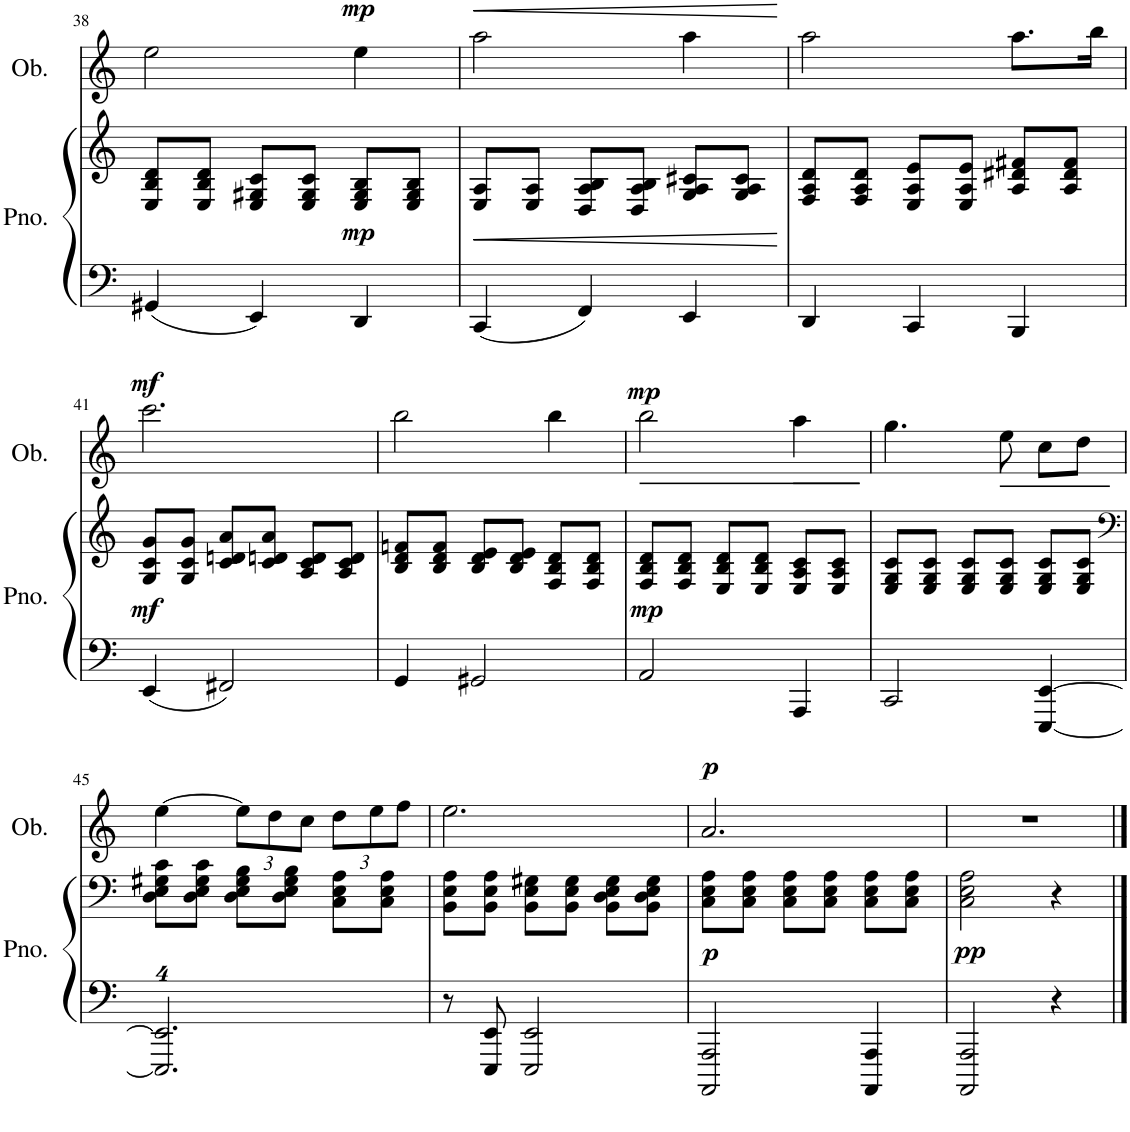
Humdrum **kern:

**kern	**kern	**dynam	**kern	**dynam
*part2	*part2	*part2	*part1	*part1
*staff3	*staff2	*staff2/3	*staff1	*staff1
*I"ピアノ	*	*	*I"Oboe	*
*	*	*	*I'Ob.	*
!!LO:PB:g=z
*clefF4	*clefG2	*	*clefG2	*
*k[]	*k[]	*	*k[]	*
*M3/4	*M3/4	*	*M3/4	*
=38	=38	=38	=38	=38
4GG#X/	8E/ 8B/ 8d/L	.	2ee\	.
.	8E/ 8B/ 8d/J	.	.	.
4EE/	8E/ 8G#X/ 8c/L	.	.	.
.	8E/ 8G#/ 8c/J	.	.	.
!	!	!LO:DY:a=2	!	!LO:DY:a
4DD/	8E/ 8G#/ 8B/L	mp	4ee\	mp
.	8E/ 8G#/ 8B/J	.	.	.
=39	=39	=39	=39	=39
!	!	!	!	!LO:HP:b
4CC/	8E/ 8A/L	.	2aa\	<
.	8E/ 8A/J	.	.	.
4FF/	8D/ 8A/ 8B/L	.	.	.
.	8D/ 8A/ 8B/J	.	.	.
4EE/	8G/ 8A/ 8c#X/L	.	4aa\	.
.	8G/ 8A/ 8c#/J	.	.	.
.	.	.	.	[
=40	=40	=40	=40	=40
4DD/	8F/ 8A/ 8d/L	.	2aa\	.
.	8F/ 8A/ 8d/J	.	.	.
4CC/	8E/ 8A/ 8e/L	.	.	.
.	8E/ 8A/ 8e/J	.	.	.
4BBB/	8A/ 8d#X/ 8f#X/L	.	8.aa\L	.
.	8A/ 8d#/ 8f#/J	.	.	.
.	.	.	16bb\Jk	.
!!LO:LB:g=z
=41	=41	=41	=41	=41
!	!	!LO:DY:a=2	!	!LO:DY:a
4EE/	8G/ 8c/ 8g/L	mf	2.ccc\	mf
.	8G/ 8c/ 8g/J	.	.	.
2FF#X/	8c/ 8dn/ 8a/L	.	.	.
.	8c/ 8dn/ 8a/J	.	.	.
.	8A/ 8c/ 8d/L	.	.	.
.	8A/ 8c/ 8d/J	.	.	.
=42	=42	=42	=42	=42
4GG/	8B/ 8d/ 8fn/L	.	2bb\	.
.	8B/ 8d/ 8f/J	.	.	.
2GG#X/	8B/ 8d/ 8e/L	.	.	.
.	8B/ 8d/ 8e/J	.	.	.
.	8F/ 8B/ 8d/L	.	4bb\	.
.	8F/ 8B/ 8d/J	.	.	.
=43	=43	=43	=43	=43
!	!	!LO:DY:a=2	!	!LO:DY:a
2AA/	8F/ 8B/ 8d/L	mp	2bb\	mp
.	8F/ 8B/ 8d/J	.	.	.
.	8E/ 8B/ 8d/L	.	.	.
.	8E/ 8B/ 8d/J	.	.	.
4AAA/	8E/ 8A/ 8c/L	.	4aa\	.
.	8E/ 8A/ 8c/J	.	.	.
=44	=44	=44	=44	=44
2CC/	8E/ 8G/ 8c/L	.	4.gg\	.
.	8E/ 8G/ 8c/J	.	.	.
.	8E/ 8G/ 8c/L	.	.	.
.	8E/ 8G/ 8c/J	.	8ee\	.
[4EEE/ [4EE/	8E/ 8G/ 8c/L	.	8cc\L	.
.	8E/ 8G/ 8c/J	.	8dd\J	.
!!LO:LB:g=z
=45	=45	=45	=45	=45
*	*clefF4	*	*	*
2.EEE/] 2.EE/]	8D\ 8E\ 8G#X\ 8c\L	.	[4ee\	.
.	8D\ 8E\ 8G#\ 8c\J	.	.	.
*	*	*	*Xbrackettup	*
.	8D\ 8E\ 8G#\ 8B\L	.	12ee\L]	.
.	.	.	12dd\	.
.	8D\ 8E\ 8G#\ 8B\J	.	.	.
.	.	.	12cc\J	.
.	8C\ 8E\ 8A\L	.	12dd\L	.
.	.	.	12ee\	.
.	8C\ 8E\ 8A\J	.	.	.
.	.	.	12ff\J	.
=46	=46	=46	=46	=46
8r	8BB\ 8E\ 8A\L	.	2.ee\	.
8EEE/ 8EE/	8BB\ 8E\ 8A\J	.	.	.
2EEE/ 2EE/	8BB\ 8E\ 8G#X\L	.	.	.
.	8BB\ 8E\ 8G#\J	.	.	.
.	8BB\ 8D\ 8E\ 8G#\L	.	.	.
.	8BB\ 8D\ 8E\ 8G#\J	.	.	.
=47	=47	=47	=47	=47
!	!	!LO:DY:a=2	!	!LO:DY:a
2AAAA/ 2AAA/	8C\ 8E\ 8A\L	p	2.a/	p
.	8C\ 8E\ 8A\J	.	.	.
.	8C\ 8E\ 8A\L	.	.	.
.	8C\ 8E\ 8A\J	.	.	.
4AAAA/ 4AAA/	8C\ 8E\ 8A\L	.	.	.
.	8C\ 8E\ 8A\J	.	.	.
=48	=48	=48	=48	=48
!	!	!LO:DY:a=2	!	!
2AAAA/ 2AAA/	2C\ 2E\ 2A\	pp	2.r	.
4r	4r	.	.	.
==	==	==	==	==
*-	*-	*-	*-	*-
